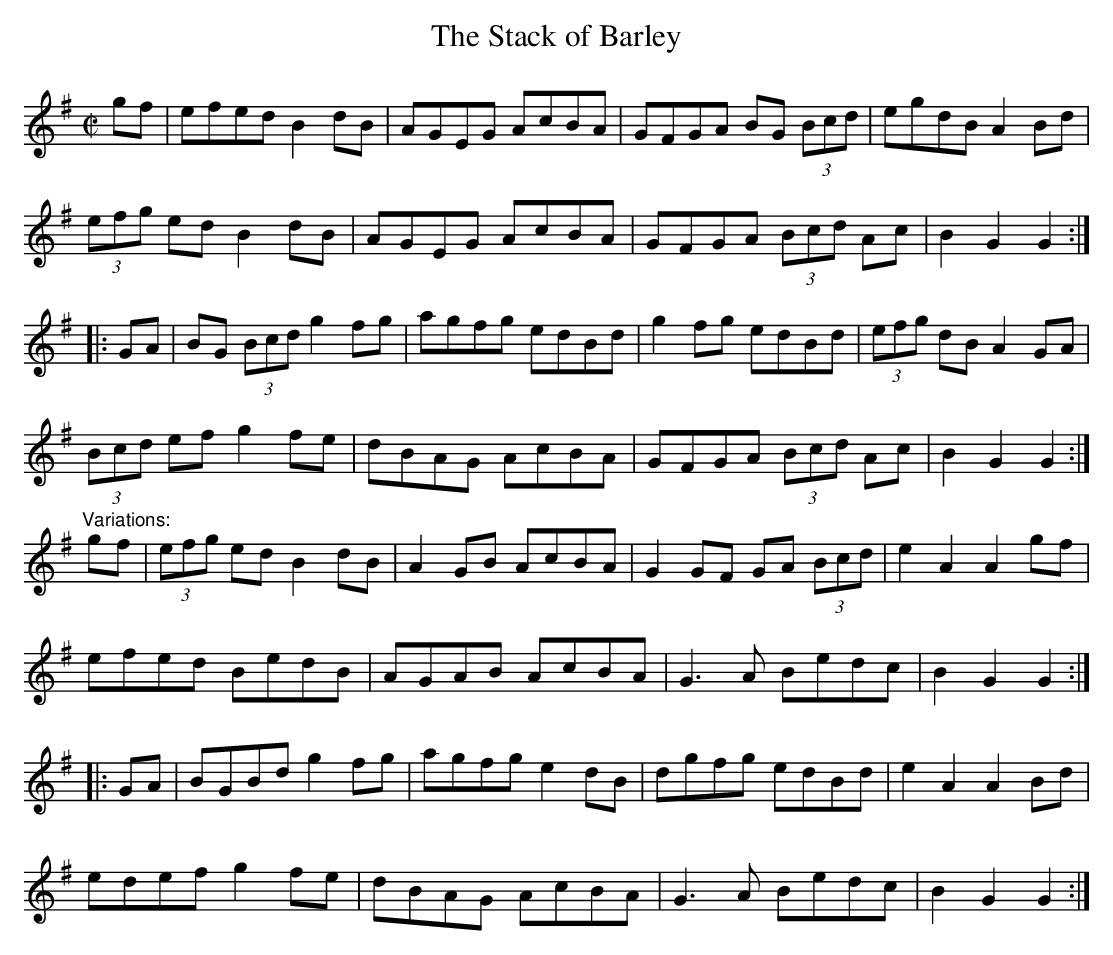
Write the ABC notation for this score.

X:1
T:Stack of Barley, The
M:C|
K:G
gf|efed B2dB|AGEG AcBA|GFGA BG (3Bcd|egdB A2Bd|
(3efg ed B2dB|AGEG AcBA|GFGA (3Bcd Ac|B2G2 G2:|
|:GA|BG (3Bcd g2fg|agfg edBd|g2fg edBd|(3efg dB A2GA|
(3Bcd ef g2fe|dBAG AcBA|GFGA (3Bcd Ac|B2G2 G2:|
"Variations:"
gf|(3efg ed B2dB|A2GB AcBA|G2GF GA (3Bcd|e2A2 A2gf|
efed BedB|AGAB AcBA|G3A Bedc|B2G2 G2:|
|:GA|BGBd g2fg|agfg e2dB|dgfg edBd|e2A2 A2Bd|
edef g2fe|dBAG AcBA|G3A Bedc|B2G2 G2:|
